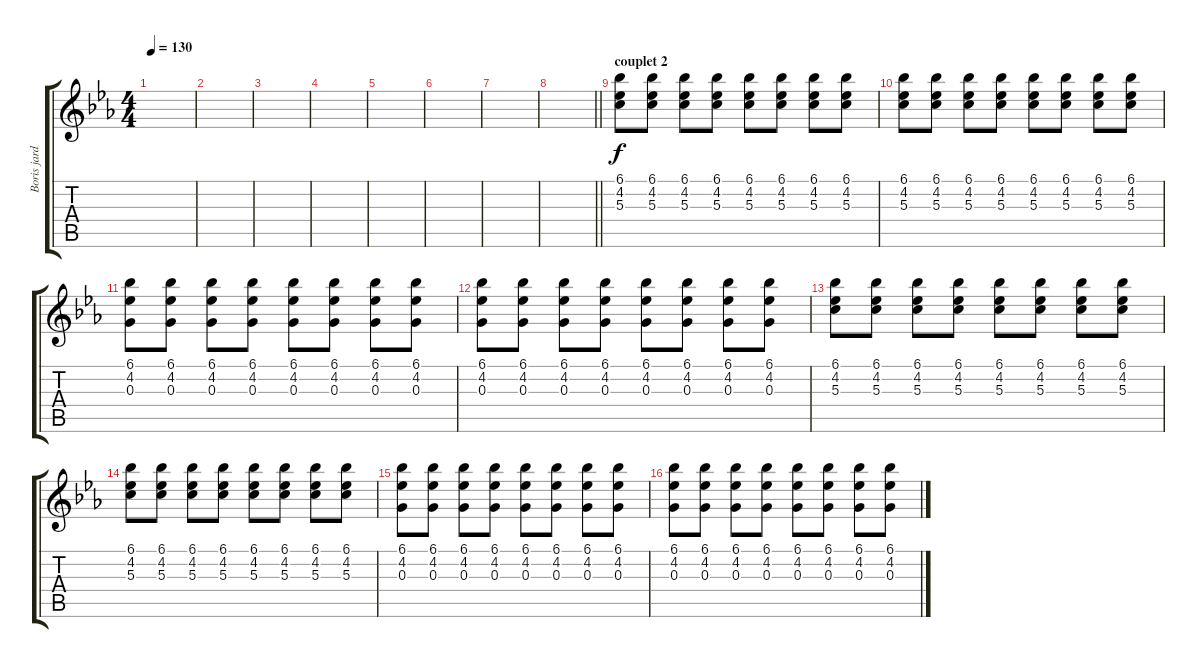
\track ("Boris jardel " "Boris jard") {instrument electricguitarjazz}
\staff {score tabs}
\tuning (E4 B3 G3 D3 A2 E2) {hide}
\ts (4 4)
\tempo 130
\clef g2
\ks eb
|
|
|
|
|
|
|
\barLineRight lightlight
|
\section ("" "couplet 2")
(6.1 4.2 5.3).8 (6.1 4.2 5.3).8 (6.1 4.2 5.3).8 (6.1 4.2 5.3).8 (6.1 4.2 5.3).8 (6.1 4.2 5.3).8 (6.1 4.2 5.3).8 (6.1 4.2 5.3).8 |
(6.1 4.2 5.3).8 (6.1 4.2 5.3).8 (6.1 4.2 5.3).8 (6.1 4.2 5.3).8 (6.1 4.2 5.3).8 (6.1 4.2 5.3).8 (6.1 4.2 5.3).8 (6.1 4.2 5.3).8 |
(6.1 4.2 0.3).8 (6.1 4.2 0.3).8 (6.1 4.2 0.3).8 (6.1 4.2 0.3).8 (6.1 4.2 0.3).8 (6.1 4.2 0.3).8 (6.1 4.2 0.3).8 (6.1 4.2 0.3).8 |
(6.1 4.2 0.3).8 (6.1 4.2 0.3).8 (6.1 4.2 0.3).8 (6.1 4.2 0.3).8 (6.1 4.2 0.3).8 (6.1 4.2 0.3).8 (6.1 4.2 0.3).8 (6.1 4.2 0.3).8 |
(6.1 4.2 5.3).8 (6.1 4.2 5.3).8 (6.1 4.2 5.3).8 (6.1 4.2 5.3).8 (6.1 4.2 5.3).8 (6.1 4.2 5.3).8 (6.1 4.2 5.3).8 (6.1 4.2 5.3).8 |
(6.1 4.2 5.3).8 (6.1 4.2 5.3).8 (6.1 4.2 5.3).8 (6.1 4.2 5.3).8 (6.1 4.2 5.3).8 (6.1 4.2 5.3).8 (6.1 4.2 5.3).8 (6.1 4.2 5.3).8 |
(6.1 4.2 0.3).8 (6.1 4.2 0.3).8 (6.1 4.2 0.3).8 (6.1 4.2 0.3).8 (6.1 4.2 0.3).8 (6.1 4.2 0.3).8 (6.1 4.2 0.3).8 (6.1 4.2 0.3).8 |
(6.1 4.2 0.3).8 (6.1 4.2 0.3).8 (6.1 4.2 0.3).8 (6.1 4.2 0.3).8 (6.1 4.2 0.3).8 (6.1 4.2 0.3).8 (6.1 4.2 0.3).8 (6.1 4.2 0.3).8
